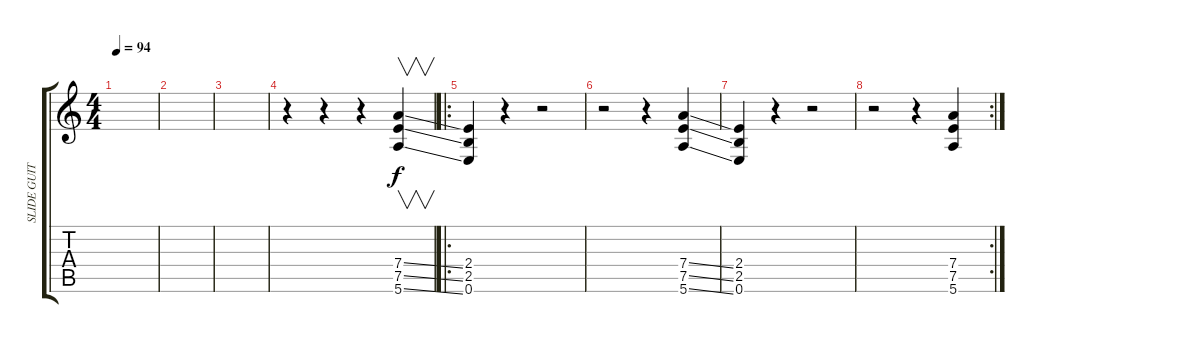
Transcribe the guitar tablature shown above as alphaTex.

\track ("SLIDE GUITAR" "SLIDE GUIT") {instrument distortionguitar}
\staff {score tabs}
\tuning (E4 B3 G3 D3 A2 E2) {hide}
\ts (4 4)
\tempo 94
\clef g2
\ks c
|
|
|
r.4 r.4 r.4 (7.4{ss} 7.5{ss} 5.6{ss}).4{v} |
\ro
(2.4 2.5 0.6).4 r.4 r.2 |
r.2 r.4 (7.4{ss} 7.5{ss} 5.6{ss}).4 |
(2.4 2.5 0.6).4 r.4 r.2 |
\rc 2
r.2 r.4 (7.4 7.5 5.6).4
